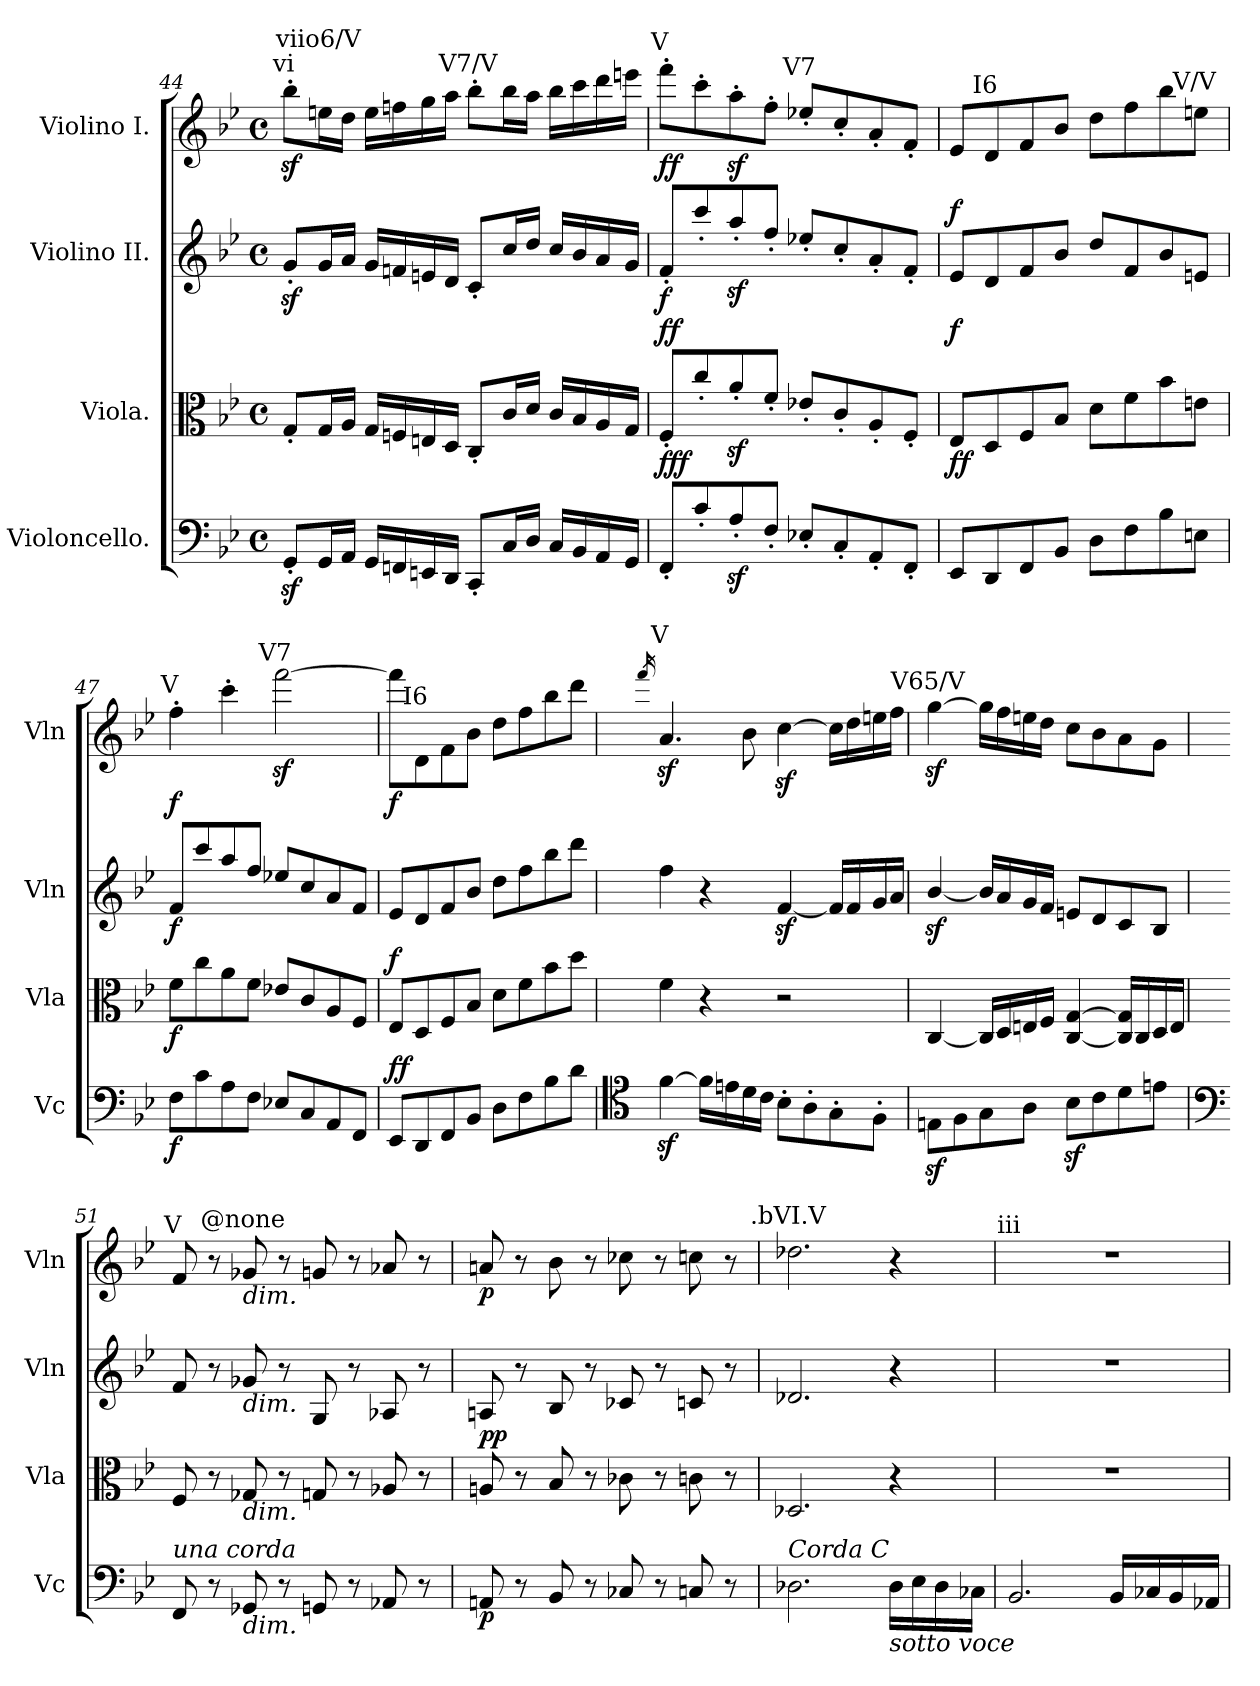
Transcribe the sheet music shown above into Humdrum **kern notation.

**kern	**dynam	**kern	**dynam	**kern	**dynam	**kern	**dynam
*part4	*part4	*part3	*part3	*part2	*part2	*part1	*part1
*staff4	*staff4	*staff3	*staff3	*staff2	*staff2	*staff1	*staff1
*I"Violoncello.	*	*I"Viola.	*	*I"Violino II.	*	*I"Violino I.	*
*I'Vc	*	*I'Vla	*	*I'Vln	*	*I'Vln	*
*clefF4	*	*clefC3	*	*clefG2	*	*clefG2	*
*k[b-e-]	*	*k[b-e-]	*	*k[b-e-]	*	*k[b-e-]	*
*B-:	*	*B-:	*	*B-:	*	*B-:	*
*M4/4	*	*M4/4	*	*M4/4	*	*M4/4	*
*met(c)	*	*met(c)	*	*met(c)	*	*met(c)	*
=44	=44	=44	=44	=44	=44	=44	=44
!	!	!	!	!	!	!LO:TX:a:cj:t=vi	!
8GGz>'</L	.	8G'</L	.	8gz<'</L	.	8bb-z<'>\L	.
!	!	!	!	!	!	!LO:TX:a:cj:t=viio6/V	!
16GG/L	.	16G/L	.	16g/L	.	16een\L	.
16AA/JJ	.	16A/JJ	.	16a/JJ	.	16dd\JJ	.
16GG/LL	.	16G/LL	.	16g/LL	.	16ee\LL	.
16FFn/	.	16Fn/	.	16fn/	.	16ffn\	.
16EEn/	.	16En/	.	16en/	.	16gg\	.
16DD/JJ	.	16D/JJ	.	16d/JJ	.	16aa\JJ	.
!	!	!	!	!	!	!LO:TX:a:cj:t=V7/V	!
8CC'</L	.	8C'</L	.	8c'</L	.	8bb-'>\L	.
16C/L	.	16c/L	.	16cc/L	.	16bb-\L	.
16D/JJ	.	16d/JJ	.	16dd/JJ	.	16aa\JJ	.
16C/LL	.	16c/LL	.	16cc/LL	.	16bb-\LL	.
16BB-/	.	16B-/	.	16b-/	.	16ccc\	.
16AA/	.	16A/	.	16a/	.	16ddd\	.
16GG/JJ	.	16G/JJ	.	16g/JJ	.	16eeen\JJ	.
=45	=45	=45	=45	=45	=45	=45	=45
!	!	!	!	!	!	!LO:TX:a:cj:t=V	!
!	!LO:DY:b	!	!	!	!	!	!
!	!LO:DY:n=1:b	!	!	!	!	!	!
!	!LO:DY:n=2:a	!	!LO:DY:b	!	!	!	!
!	!	!	!LO:DY:n=1:a	!	!LO:DY:b	!	!LO:DY:b
!	!	!	!	!	!	!	!LO:DY:n=1:b
8FF'>/L	f f f	8F'>/L	f f	8f'>/L	f	8fff'>\L	f f
8c'</	.	8cc'</	.	8ccc'</	.	8ccc'>\	.
8Az<'</	.	8az<'</	.	8aaz<'</	.	8aaz<'>\	.
8F'</J	.	8f'</J	.	8ff'</J	.	8ff'>\J	.
!	!	!	!	!	!	!LO:TX:a:cj:t=V7	!
8E-X'</L	.	8e-X'</L	.	8ee-X'>/L	.	8ee-X'>/L	.
8C'</	.	8c'</	.	8cc'</	.	8cc'</	.
8AA'</	.	8A'</	.	8a'</	.	8a'</	.
8FF'</J	.	8F'</J	.	8f'</J	.	8f'</J	.
!!LO:LB:g=z
=46	=46	=46	=46	=46	=46	=46	=46
!	!LO:DY:b	!	!	!	!	!	!
!	!LO:DY:n=1:a	!	!LO:DY:a	!	!LO:DY:a	!	!
8EE-/L	f f	8E-/L	f	8e-/L	f	8e-/L	.
!	!	!	!	!	!	!LO:TX:a:cj:t=I6	!
8DD/	.	8D/	.	8d/	.	8d/	.
8FF/	.	8F/	.	8f/	.	8f/	.
8BB-/J	.	8B-/J	.	8b-/J	.	8b-/J	.
8D\L	.	8d\L	.	8dd/L	.	8dd\L	.
8F\	.	8f\	.	8f/	.	8ff\	.
8B-\	.	8b-\	.	8b-/	.	8bb-\	.
!	!	!	!	!	!	!LO:TX:a:cj:t=V/V	!
8En\J	.	8en\J	.	8en/J	.	8een\J	.
!!LO:PB:g=z
=47	=47	=47	=47	=47	=47	=47	=47
!	!	!	!	!	!	!LO:TX:a:cj:t=V	!
!	!LO:DY:b	!	!LO:DY:b	!	!LO:DY:b	!	!LO:DY:b
8F\L	f	8f\L	f	8f/L	f	4ff'>\	f
8c\	.	8cc\	.	8ccc/	.	.	.
8A\	.	8a\	.	8aa/	.	4ccc'>\	.
8F\J	.	8f\J	.	8ff/J	.	.	.
!	!	!	!	!	!	!LO:TX:a:cj:t=V7	!
8E-X/L	.	8e-X/L	.	8ee-X/L	.	[2fffz<\	.
8C/	.	8c/	.	8cc/	.	.	.
8AA/	.	8A/	.	8a/	.	.	.
8FF/J	.	8F/J	.	8f/J	.	.	.
=48	=48	=48	=48	=48	=48	=48	=48
!	!LO:DY:b	!	!	!	!	!	!
!	!LO:DY:n=1:a	!	!LO:DY:a	!	!	!	!LO:DY:b
8EE-/L	f f	8E-/L	f	8e-/L	.	8fff\L]	f
!	!	!	!	!	!	!LO:TX:a:cj:t=I6	!
8DD/	.	8D/	.	8d/	.	8d\	.
8FF/	.	8F/	.	8f/	.	8f\	.
8BB-/J	.	8B-/J	.	8b-/J	.	8b-\J	.
8D\L	.	8d\L	.	8dd\L	.	8dd\L	.
8F\	.	8f\	.	8ff\	.	8ff\	.
8B-\	.	8b-\	.	8bb-\	.	8bb-\	.
8d\J	.	8dd\J	.	8ddd\J	.	8ddd\J	.
=49	=49	=49	=49	=49	=49	=49	=49
*clefC4	*	*	*	*	*	*	*
.	.	.	.	.	.	16qfff/	.
!	!	!	!	!	!	!LO:TX:a:cj:t=V	!
[4fz<\	.	4f\	.	4ff\	.	4.az</	.
16f\LL]	.	4r	.	4r	.	.	.
16en\	.	.	.	.	.	.	.
16d\	.	.	.	.	.	8b-\	.
16c\JJ	.	.	.	.	.	.	.
8B-'<\L	.	2r	.	[4fz</	.	[4ccz<\	.
8A'>\	.	.	.	.	.	.	.
8G'>\	.	.	.	16f/LL]	.	16cc\LL]	.
.	.	.	.	16f/	.	16dd\	.
8F'>\J	.	.	.	16g/	.	16een\	.
.	.	.	.	16a/JJ	.	16ff\JJ	.
=50	=50	=50	=50	=50	=50	=50	=50
!	!	!	!	!	!	!LO:TX:a:cj:t=V65/V	!
8Enz>\L	.	[4C/	.	[4b-z</	.	[4ggz<\	.
8F\	.	.	.	.	.	.	.
8G\	.	16C/LL]	.	16b-/LL]	.	16gg\LL]	.
.	.	16D/	.	16a/	.	16ff\	.
8A\J	.	16En/	.	16g/	.	16een\	.
.	.	16F/JJ	.	16f/JJ	.	16dd\JJ	.
8B-z>\L	.	[4C/ [4G/	.	8en/L	.	8cc\L	.
8c\	.	.	.	8d/	.	8b-\	.
8d\	.	16C/] 16G/]LL	.	8c/	.	8a\	.
.	.	16C/	.	.	.	.	.
8en\J	.	16D/	.	8B-/J	.	8g\J	.
.	.	16E/JJ	.	.	.	.	.
!!LO:LB:g=z
=51	=51	=51	=51	=51	=51	=51	=51
*clefF4	*	*	*	*	*	*	*
!	!	!	!	!	!	!LO:TX:a:cj:t=V	!
!LO:TX:a:i:t=una corda	!	!	!	!	!	!	!
8FF/	.	8F/	.	8f/	.	8f/	.
8r	.	8r	.	8r	.	8r	.
!	!	!	!	!	!	!LO:TX:a:cj:t=@none	!
!	!	!	!	!	!	!LO:TX:b:i:t=dim.	!
!	!	!	!	!LO:TX:b:i:t=dim.	!	!	!
!	!	!LO:TX:b:i:t=dim.	!	!	!	!	!
!LO:TX:b:i:t=dim.	!	!	!	!	!	!	!
8GG-X/	.	8G-X/	.	8g-X/	.	8g-X/	.
8r	.	8r	.	8r	.	8r	.
8GGn/	.	8Gn/	.	8G/	.	8gn/	.
8r	.	8r	.	8r	.	8r	.
8AA-X/	.	8A-X/	.	8A-X/	.	8a-X/	.
8r	.	8r	.	8r	.	8r	.
!!LO:LB:g=z
=52	=52	=52	=52	=52	=52	=52	=52
!	!LO:DY:b	!	!LO:DY:b	!	!	!	!
!	!	!	!LO:DY:n=1:a	!	!	!	!LO:DY:b
8AAn/	p	8An/	p p	8An/	.	8an/	p
8r	.	8r	.	8r	.	8r	.
8BB-/	.	8B-/	.	8B-/	.	8b-\	.
8r	.	8r	.	8r	.	8r	.
8C-X/	.	8c-X\	.	8c-X/	.	8cc-X\	.
8r	.	8r	.	8r	.	8r	.
8Cn/	.	8cn\	.	8cn/	.	8ccn\	.
8r	.	8r	.	8r	.	8r	.
=53	=53	=53	=53	=53	=53	=53	=53
!	!	!	!	!	!	!LO:TX:a:cj:t=.bVI.V	!
!LO:TX:a:i:t=Corda C	!	!	!	!	!	!	!
2.D-X\	.	2.D-X/	.	2.d-X/	.	2.dd-X\	.
!LO:TX:b:i:t=sotto voce	!	!	!	!	!	!	!
16D-\LL	.	4r	.	4r	.	4r	.
16E-\	.	.	.	.	.	.	.
16D-\	.	.	.	.	.	.	.
16C-X\JJ	.	.	.	.	.	.	.
=54	=54	=54	=54	=54	=54	=54	=54
!	!	!	!	!	!	!LO:TX:a:cj:t=iii	!
2.BB-/	.	1r	.	1r	.	1r	.
16BB-/LL	.	.	.	.	.	.	.
16C-X/	.	.	.	.	.	.	.
16BB-/	.	.	.	.	.	.	.
16AA-X/JJ	.	.	.	.	.	.	.
=	=	=	=	=	=	=	=
*-	*-	*-	*-	*-	*-	*-	*-
